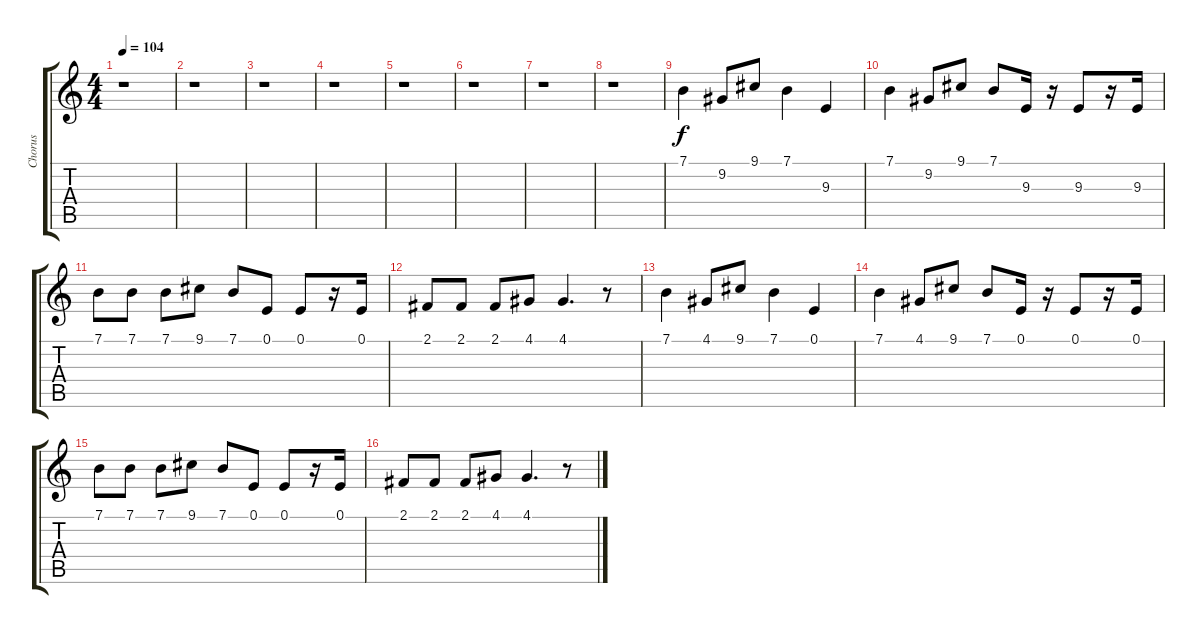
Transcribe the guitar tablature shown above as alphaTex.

\track ("Chorus" "Chorus") {instrument synthvoice}
\staff {score tabs}
\tuning (E4 B3 G3 D3 A2 E2) {hide}
\ts (4 4)
\tempo 104
\clef g2
\ks c
r.1{dy f} |
r.1 |
r.1 |
r.1 |
r.1 |
r.1 |
r.1 |
r.1 |
7.1.4 9.2.8 9.1.8 7.1.4 9.3.4 |
7.1.4 9.2.8 9.1.8 7.1.8 9.3.16 r.16 9.3.8 r.16 9.3.16 |
7.1.8 7.1.8 7.1.8 9.1.8 7.1.8 0.1.8 0.1.8 r.16 0.1.16 |
2.1.8 2.1.8 2.1.8 4.1.8 4.1.4{d} r.8 |
7.1.4 4.1.8 9.1.8 7.1.4 0.1.4 |
7.1.4 4.1.8 9.1.8 7.1.8 0.1.16 r.16 0.1.8 r.16 0.1.16 |
7.1.8 7.1.8 7.1.8 9.1.8 7.1.8 0.1.8 0.1.8 r.16 0.1.16 |
2.1.8 2.1.8 2.1.8 4.1.8 4.1.4{d} r.8
